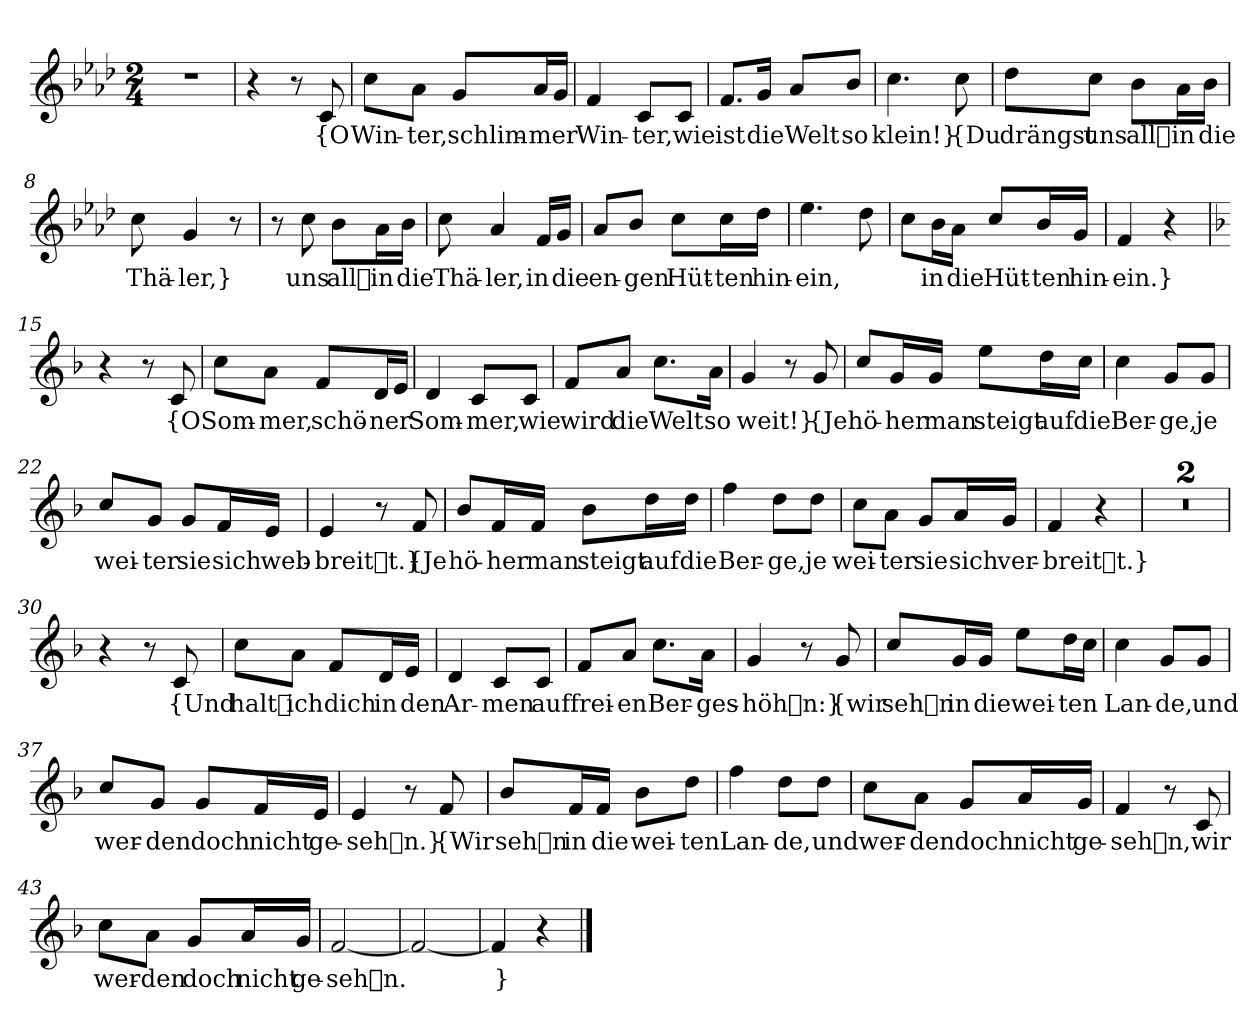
**kern	**text
*part1	*part1
*staff1	*staff1
*clefG2	*
*k[b-e-a-d-]	*
*M2/4	*
=1	=1
2r	.
=2	=2
4r	.
8r	.
8c	{O
=3	=3
8cc\L	Win-
8a-\J	-ter,
8g/L	schlim-
16a-/L	-mer
16g/JJ	.
=4	=4
4f	Win-
8c/L	-ter,
8c/J	wie
=5	=5
8.f/L	ist
16g/Jk	die
8a-/L	Welt
8b-/J	so
=6	=6
4.cc	klein!}
8cc	{Du
=7	=7
8dd-\L	drängst
8cc\J	uns
8b-\L	all
16a-\L	in
16b-\JJ	die
=8	=8
8cc	Thä-
4g	-ler,}
8r	.
=9	=9
8r	.
8cc	uns
8b-\L	all
16a-\L	in
16b-\JJ	die
=10	=10
8cc	Thä-
4a-	-ler,
16f/LL	in
16g/JJ	die
=11	=11
8a-/L	en-
8b-/J	-gen
8cc\L	Hüt-
16cc\L	-ten
16dd-\JJ	hin-
=12	=12
4.ee-	-ein,
8dd-	.
=13	=13
8cc\L	.
16b-\L	in
16a-\JJ	die
8cc/L	Hüt-
16b-/L	-ten
16g/JJ	hin-
=14	=14
4f	-ein.}
4r	.
=15	=15
*k[b-]	*
4r	.
8r	.
8c	{O
=16	=16
8cc\L	Som-
8a\J	-mer,
8f/L	schö-
16d/L	-ner
16e/JJ	.
=17	=17
4d	Som-
8c/L	-mer,
8c/J	wie
=18	=18
8f/L	wird
8a/J	die
8.cc\L	Welt
16a\Jk	so
=19	=19
4g	weit!}
8r	.
8g	{Je
=20	=20
8cc/L	hö-
16g/L	-her
16g/JJ	man
8ee\L	steigt
16dd\L	auf
16cc\JJ	die
=21	=21
4cc	Ber-
8g/L	-ge,
8g/J	je
=22	=22
8cc/L	wei-
8g/J	-ter
8g/L	sie
16f/L	sich
16e/JJ	web-
=23	=23
4e	breitt.}
8r	.
8f	{Je
=24	=24
8b-/L	hö-
16f/L	-her
16f/JJ	man
8b-\L	steigt
16dd\L	auf
16dd\JJ	die
=25	=25
4ff	Ber-
8dd\L	-ge,
8dd\J	je
=26	=26
8cc\L	wei-
8a\J	-ter
8g/L	sie
16a/L	sich
16g/JJ	ver-
=27	=27
4f	-breitt.}
4r	.
=28	=28
2r	.
=29	=29
2r	.
=30	=30
4r	.
8r	.
8c	{Und
=31	=31
8cc\L	halt
8a\J	ich
8f/L	dich
16d/L	in
16e/JJ	den
=32	=32
4d	Ar-
8c/L	-men
8c/J	auf
=33	=33
8f/L	frei-
8a/J	-en
8.cc\L	Ber-
16a\Jk	-ges-
=34	=34
4g	-höhn:}
8r	.
8g	{wir
=35	=35
8cc/L	sehn
16g/L	in
16g/JJ	die
8ee\L	wei-
16dd\L	-ten
16cc\JJ	.
=36	=36
4cc	Lan-
8g/L	-de,
8g/J	und
=37	=37
8cc/L	wer-
8g/J	-den
8g/L	doch
16f/L	nicht
16e/JJ	ge-
=38	=38
4e	-sehn.}
8r	.
8f	{Wir
=39	=39
8b-/L	sehn
16f/L	in
16f/JJ	die
8b-\L	wei-
8dd\J	-ten
=40	=40
4ff	Lan-
8dd\L	-de,
8dd\J	und
=41	=41
8cc\L	wer-
8a\J	-den
8g/L	doch
16a/L	nicht
16g/JJ	ge-
=42	=42
4f	-sehn,
8r	.
8c	wir
=43	=43
8cc\L	wer-
8a\J	-den
8g/L	doch
16a/L	nicht
16g/JJ	ge-
=44	=44
[2f	-sehn.
=45	=45
2f_	.
=46	=46
4f]	}
4r	.
==	==
*-	*-
